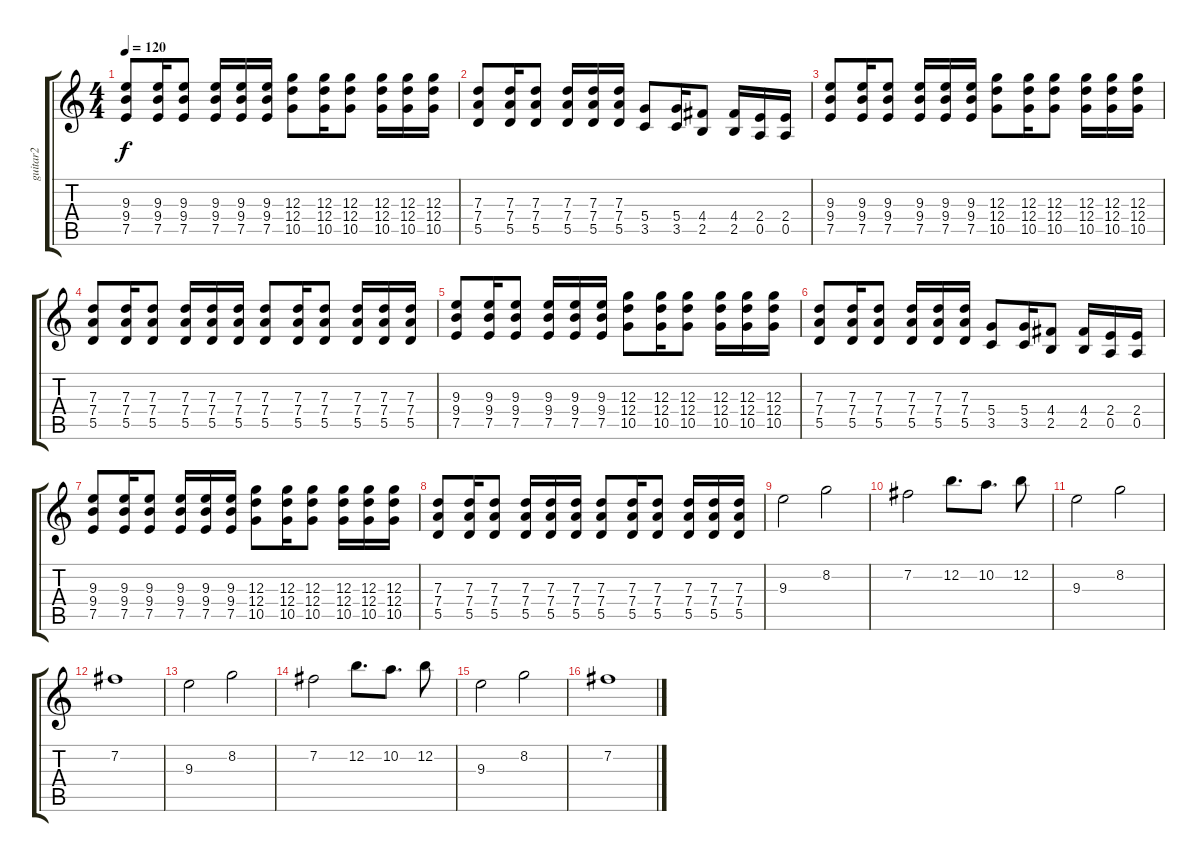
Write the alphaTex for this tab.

\track ("guitar2" "guitar2") {instrument distortionguitar}
\staff {score tabs}
\tuning (E4 B3 G3 D3 A2 E2) {hide}
\ts (4 4)
\tempo 120
\clef g2
\ks c
(9.3 9.4 7.5).8{dy f} (9.3 9.4 7.5).16 (9.3 9.4 7.5).8 (9.3 9.4 7.5).16 (9.3 9.4 7.5).16 (9.3 9.4 7.5).16 (12.3 12.4 10.5).8 (12.3 12.4 10.5).16 (12.3 12.4 10.5).8 (12.3 12.4 10.5).16 (12.3 12.4 10.5).16 (12.3 12.4 10.5).16 |
(7.3 7.4 5.5).8 (7.3 7.4 5.5).16 (7.3 7.4 5.5).8 (7.3 7.4 5.5).16 (7.3 7.4 5.5).16 (7.3 7.4 5.5).16 (5.4 3.5).8 (5.4 3.5).16 (4.4 2.5).8 (4.4 2.5).16 (2.4 0.5).16 (2.4 0.5).16 |
(9.3 9.4 7.5).8 (9.3 9.4 7.5).16 (9.3 9.4 7.5).8 (9.3 9.4 7.5).16 (9.3 9.4 7.5).16 (9.3 9.4 7.5).16 (12.3 12.4 10.5).8 (12.3 12.4 10.5).16 (12.3 12.4 10.5).8 (12.3 12.4 10.5).16 (12.3 12.4 10.5).16 (12.3 12.4 10.5).16 |
(7.3 7.4 5.5).8 (7.3 7.4 5.5).16 (7.3 7.4 5.5).8 (7.3 7.4 5.5).16 (7.3 7.4 5.5).16 (7.3 7.4 5.5).16 (7.3 7.4 5.5).8 (7.3 7.4 5.5).16 (7.3 7.4 5.5).8 (7.3 7.4 5.5).16 (7.3 7.4 5.5).16 (7.3 7.4 5.5).16 |
(9.3 9.4 7.5).8 (9.3 9.4 7.5).16 (9.3 9.4 7.5).8 (9.3 9.4 7.5).16 (9.3 9.4 7.5).16 (9.3 9.4 7.5).16 (12.3 12.4 10.5).8 (12.3 12.4 10.5).16 (12.3 12.4 10.5).8 (12.3 12.4 10.5).16 (12.3 12.4 10.5).16 (12.3 12.4 10.5).16 |
(7.3 7.4 5.5).8 (7.3 7.4 5.5).16 (7.3 7.4 5.5).8 (7.3 7.4 5.5).16 (7.3 7.4 5.5).16 (7.3 7.4 5.5).16 (5.4 3.5).8 (5.4 3.5).16 (4.4 2.5).8 (4.4 2.5).16 (2.4 0.5).16 (2.4 0.5).16 |
(9.3 9.4 7.5).8 (9.3 9.4 7.5).16 (9.3 9.4 7.5).8 (9.3 9.4 7.5).16 (9.3 9.4 7.5).16 (9.3 9.4 7.5).16 (12.3 12.4 10.5).8 (12.3 12.4 10.5).16 (12.3 12.4 10.5).8 (12.3 12.4 10.5).16 (12.3 12.4 10.5).16 (12.3 12.4 10.5).16 |
(7.3 7.4 5.5).8 (7.3 7.4 5.5).16 (7.3 7.4 5.5).8 (7.3 7.4 5.5).16 (7.3 7.4 5.5).16 (7.3 7.4 5.5).16 (7.3 7.4 5.5).8 (7.3 7.4 5.5).16 (7.3 7.4 5.5).8 (7.3 7.4 5.5).16 (7.3 7.4 5.5).16 (7.3 7.4 5.5).16 |
9.3.2 8.2.2 |
7.2.2 12.2.8{d} 10.2.8{d} 12.2.8 |
9.3.2 8.2.2 |
7.2.1 |
9.3.2 8.2.2 |
7.2.2 12.2.8{d} 10.2.8{d} 12.2.8 |
9.3.2 8.2.2 |
7.2.1
